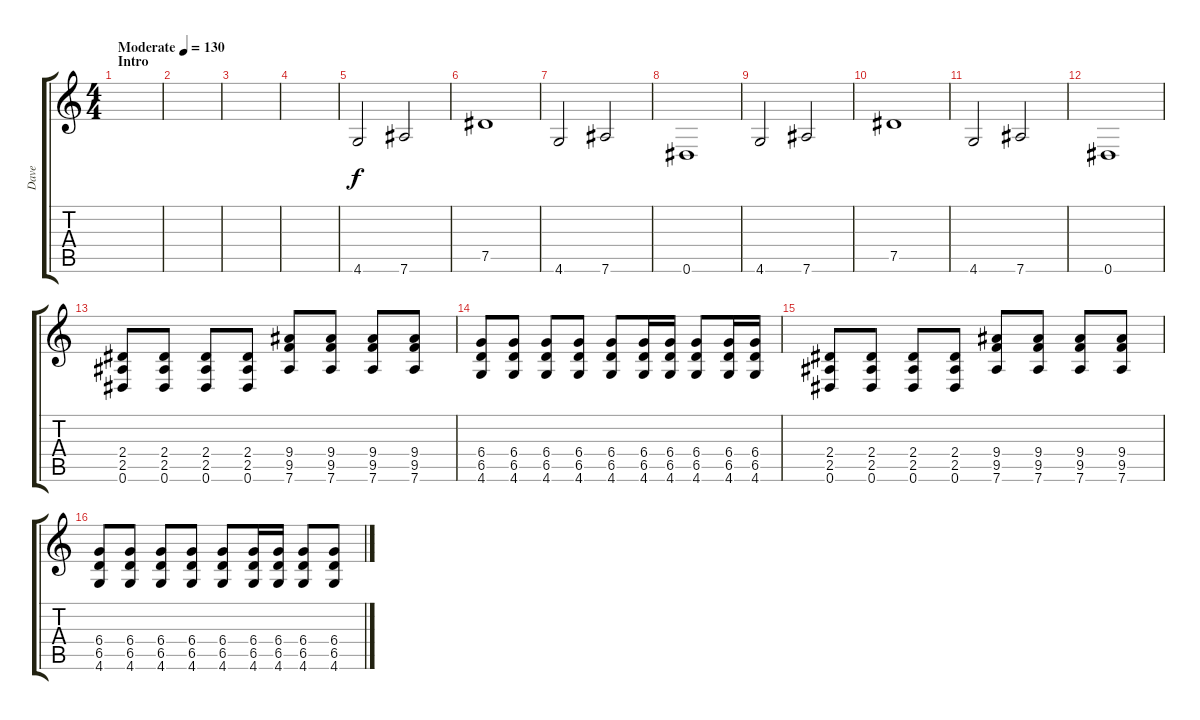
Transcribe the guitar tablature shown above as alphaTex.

\track ("Dave" "Dave") {instrument overdrivenguitar}
\staff {score tabs}
\tuning (Eb4 Bb3 Gb3 Db3 Ab2 Eb2) {hide}
\ts (4 4)
\section ("" "Intro")
\tempo (130 "Moderate")
\clef g2
\ks c
|
|
|
|
4.6.2 7.6.2 |
7.5.1 |
4.6.2 7.6.2 |
0.6.1 |
4.6.2 7.6.2 |
7.5.1 |
4.6.2 7.6.2 |
0.6.1 |
(2.4 2.5 0.6).8 (2.4 2.5 0.6).8{instrument electricguitarmuted} (2.4 2.5 0.6).8 (2.4 2.5 0.6).8{instrument overdrivenguitar} (9.4 9.5 7.6).8 (9.4 9.5 7.6).8{instrument electricguitarmuted} (9.4 9.5 7.6).8 (9.4 9.5 7.6).8{instrument overdrivenguitar} |
(6.4 6.5 4.6).8 (6.4 6.5 4.6).8{instrument electricguitarmuted} (6.4 6.5 4.6).8 (6.4 6.5 4.6).8 (6.4 6.5 4.6).8 (6.4 6.5 4.6).16 (6.4 6.5 4.6).16 (6.4 6.5 4.6).8 (6.4 6.5 4.6).16 (6.4 6.5 4.6).16 |
(2.4 2.5 0.6).8{instrument overdrivenguitar} (2.4 2.5 0.6).8{instrument electricguitarmuted} (2.4 2.5 0.6).8 (2.4 2.5 0.6).8{instrument overdrivenguitar} (9.4 9.5 7.6).8 (9.4 9.5 7.6).8{instrument electricguitarmuted} (9.4 9.5 7.6).8 (9.4 9.5 7.6).8{instrument overdrivenguitar} |
(6.4 6.5 4.6).8 (6.4 6.5 4.6).8{instrument electricguitarmuted} (6.4 6.5 4.6).8 (6.4 6.5 4.6).8 (6.4 6.5 4.6).8 (6.4 6.5 4.6).16 (6.4 6.5 4.6).16 (6.4 6.5 4.6).8 (6.4 6.5 4.6).8
